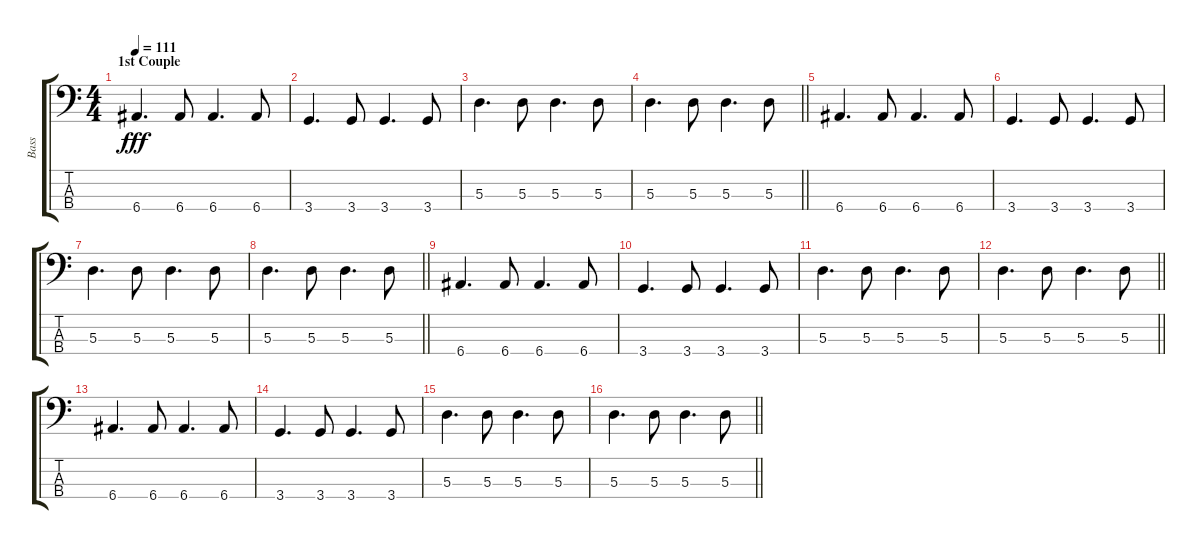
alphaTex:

\track ("Bass" "Bass") {instrument electricbassfinger}
\staff {score tabs}
\tuning (G2 D2 A1 E1) {hide}
\ts (4 4)
\section ("" "1st Couple")
\tempo 111
\clef f4
\ks c
6.4.4{d dy fff} 6.4.8 6.4.4{d} 6.4.8 |
3.4.4{d} 3.4.8 3.4.4{d} 3.4.8 |
5.3.4{d} 5.3.8 5.3.4{d} 5.3.8 |
\barLineRight lightlight
5.3.4{d} 5.3.8 5.3.4{d} 5.3.8 |
6.4.4{d} 6.4.8 6.4.4{d} 6.4.8 |
3.4.4{d} 3.4.8 3.4.4{d} 3.4.8 |
5.3.4{d} 5.3.8 5.3.4{d} 5.3.8 |
\barLineRight lightlight
5.3.4{d} 5.3.8 5.3.4{d} 5.3.8 |
6.4.4{d} 6.4.8 6.4.4{d} 6.4.8 |
3.4.4{d} 3.4.8 3.4.4{d} 3.4.8 |
5.3.4{d} 5.3.8 5.3.4{d} 5.3.8 |
\barLineRight lightlight
5.3.4{d} 5.3.8 5.3.4{d} 5.3.8 |
6.4.4{d} 6.4.8 6.4.4{d} 6.4.8 |
3.4.4{d} 3.4.8 3.4.4{d} 3.4.8 |
5.3.4{d} 5.3.8 5.3.4{d} 5.3.8 |
\barLineRight lightlight
5.3.4{d} 5.3.8 5.3.4{d} 5.3.8
